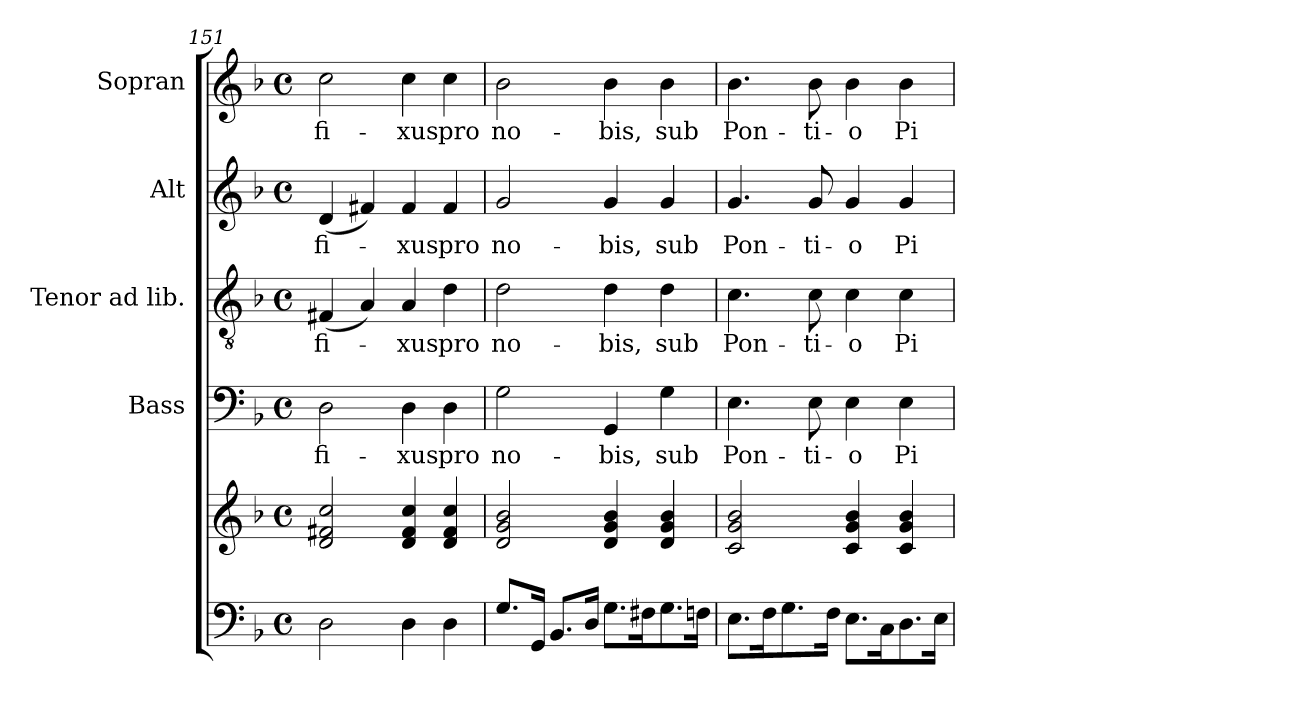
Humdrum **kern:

**kern	**kern	**kern	**text	**kern	**text	**kern	**text	**kern	**text
*part5	*part5	*part4	*part4	*part3	*part3	*part2	*part2	*part1	*part1
*staff6	*staff5	*staff4	*staff4	*staff3	*staff3	*staff2	*staff2	*staff1	*staff1
*	*	*I"Bass	*	*I"Tenor ad lib.	*	*I"Alt	*	*I"Sopran	*
*	*	*I'B.	*	*I'T.	*	*I'A.	*	*I'S.	*
*clefF4	*clefG2	*clefF4	*	*clefGv2	*	*clefG2	*	*clefG2	*
*k[b-]	*k[b-]	*k[b-]	*	*k[b-]	*	*k[b-]	*	*k[b-]	*
*F:	*F:	*F:	*	*F:	*	*F:	*	*F:	*
*M4/4	*M4/4	*M4/4	*	*M4/4	*	*M4/4	*	*M4/4	*
*met(c)	*met(c)	*met(c)	*	*met(c)	*	*met(c)	*	*met(c)	*
=151	=151	=151	=151	=151	=151	=151	=151	=151	=151
!	!	!	!LO:LY:b	!	!LO:LY:b	!	!LO:LY:b	!	!LO:LY:b
2D\	2d/ 2f#X/ 2cc/	2D\	-fi-	(<4F#X/	-fi-	(<4d/	-fi-	2cc\	-fi-
.	.	.	.	4A/)	.	4f#X/)	.	.	.
!	!	!	!LO:LY:b	!	!LO:LY:b	!	!LO:LY:b	!	!LO:LY:b
4D\	4d/ 4f#/ 4cc/	4D\	-xus	4A/	-xus	4f#/	-xus	4cc\	-xus
!	!	!	!LO:LY:b	!	!LO:LY:b	!	!LO:LY:b	!	!LO:LY:b
4D\	4d/ 4f#/ 4cc/	4D\	pro	4d\	pro	4f#/	pro	4cc\	pro
=152	=152	=152	=152	=152	=152	=152	=152	=152	=152
!	!	!	!LO:LY:b	!	!LO:LY:b	!	!LO:LY:b	!	!LO:LY:b
8.G/L	2d/ 2g/ 2b-/	2G\	no-	2d\	no-	2g/	no-	2b-\	no-
16GG/Jk	.	.	.	.	.	.	.	.	.
8.BB-/L	.	.	.	.	.	.	.	.	.
16D/Jk	.	.	.	.	.	.	.	.	.
!	!	!	!LO:LY:b	!	!LO:LY:b	!	!LO:LY:b	!	!LO:LY:b
8.G\L	4d/ 4g/ 4b-/	4GG/	-bis,	4d\	-bis,	4g/	-bis,	4b-\	-bis,
16F#X\k	.	.	.	.	.	.	.	.	.
!	!	!	!LO:LY:b	!	!LO:LY:b	!	!LO:LY:b	!	!LO:LY:b
8.G\	4d/ 4g/ 4b-/	4G\	sub	4d\	sub	4g/	sub	4b-\	sub
16Fn\Jk	.	.	.	.	.	.	.	.	.
!!LO:LB:g=z
=153	=153	=153	=153	=153	=153	=153	=153	=153	=153
!	!	!	!LO:LY:b	!	!LO:LY:b	!	!LO:LY:b	!	!LO:LY:b
8.E\L	2c/ 2g/ 2b-/	4.E\	Pon-	4.c\	Pon-	4.g/	Pon-	4.b-\	Pon-
16F\k	.	.	.	.	.	.	.	.	.
8.G\	.	.	.	.	.	.	.	.	.
!	!	!	!LO:LY:b	!	!LO:LY:b	!	!LO:LY:b	!	!LO:LY:b
.	.	8E\	-ti-	8c\	-ti-	8g/	-ti-	8b-\	-ti-
16F\Jk	.	.	.	.	.	.	.	.	.
!	!	!	!LO:LY:b	!	!LO:LY:b	!	!LO:LY:b	!	!LO:LY:b
8.E\L	4c/ 4g/ 4b-/	4E\	-o	4c\	-o	4g/	-o	4b-\	-o
16C\k	.	.	.	.	.	.	.	.	.
!	!	!	!LO:LY:b	!	!LO:LY:b	!	!LO:LY:b	!	!LO:LY:b
8.D\	4c/ 4g/ 4b-/	4E\	Pi-	4c\	Pi-	4g/	Pi-	4b-\	Pi-
16E\Jk	.	.	.	.	.	.	.	.	.
=	=	=	=	=	=	=	=	=	=
*-	*-	*-	*-	*-	*-	*-	*-	*-	*-
